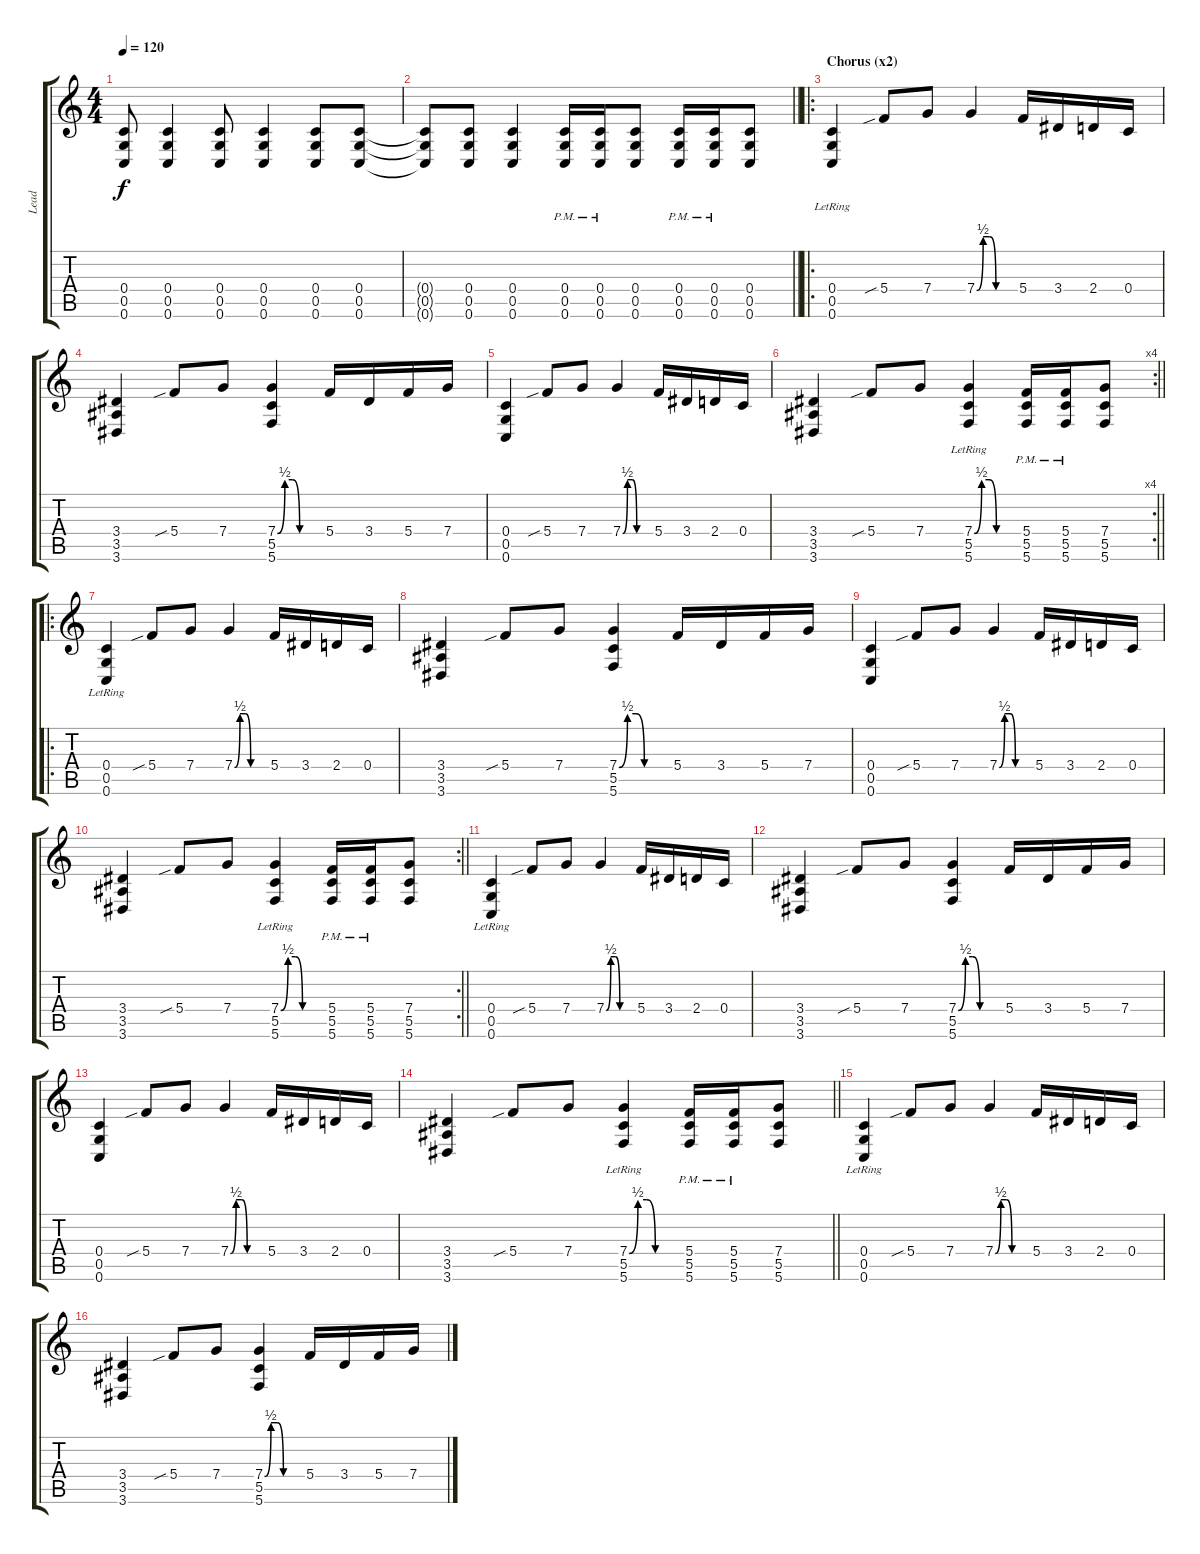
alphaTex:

\track ("Lead" "Lead") {instrument overdrivenguitar}
\staff {score tabs}
\tuning (C4 A3 F3 C3 G2 C2) {hide}
\ts (4 4)
\tempo 120
\clef g2
\ks c
(0.4 0.5 0.6).8{dy f} (0.4 0.5 0.6).4 (0.4 0.5 0.6).8 (0.4 0.5 0.6).4 (0.4 0.5 0.6).8 (0.4 0.5 0.6).8 |
\barLineRight lightlight
(0.4{t} 0.5{t} 0.6{t}).8 (0.4 0.5 0.6).8 (0.4 0.5 0.6).4 (0.4{pm} 0.5{pm} 0.6{pm}).16 (0.4{pm} 0.5{pm} 0.6{pm}).16 (0.4 0.5 0.6).8 (0.4{pm} 0.5{pm} 0.6{pm}).16 (0.4{pm} 0.5{pm} 0.6{pm}).16 (0.4 0.5 0.6).8 |
\ro
\section ("" "Chorus (x2)")
(0.4 0.5{lr} 0.6{lr}).4{volume 16 instrument acousticguitarsteel} 5.4{sib}.8 7.4.8 7.4{be (custom 0 0 10 2 20 2 30 0 60 0)}.4 5.4.16 3.4.16 2.4.16 0.4.16 |
(3.4 3.5 3.6).4 5.4{sib}.8 7.4.8 (7.4{be (custom 0 0 10 2 20 2 30 0 60 0)} 5.5 5.6).4 5.4.16 3.4.16 5.4.16 7.4.16 |
(0.4 0.5 0.6).4 5.4{sib}.8 7.4.8 7.4{be (custom 0 0 10 2 20 2 30 0 60 0)}.4 5.4.16 3.4.16 2.4.16 0.4.16 |
\rc 4
\barLineRight lightlight
(3.4 3.5 3.6).4 5.4{sib}.8 7.4.8 (7.4{be (custom 0 0 10 2 20 2 30 0 60 0)} 5.5{lr} 5.6{lr}).4 (5.4{pm} 5.5{pm} 5.6{pm}).16 (5.4{pm} 5.5{pm} 5.6{pm}).16 (7.4 5.5 5.6).8 |
\ro
(0.4 0.5{lr} 0.6{lr}).4{volume 13 instrument overdrivenguitar} 5.4{sib}.8 7.4.8 7.4{be (custom 0 0 10 2 20 2 30 0 60 0)}.4 5.4.16 3.4.16 2.4.16 0.4.16 |
(3.4 3.5 3.6).4 5.4{sib}.8 7.4.8 (7.4{be (custom 0 0 10 2 20 2 30 0 60 0)} 5.5 5.6).4 5.4.16 3.4.16 5.4.16 7.4.16 |
(0.4 0.5 0.6).4 5.4{sib}.8 7.4.8 7.4{be (custom 0 0 10 2 20 2 30 0 60 0)}.4 5.4.16 3.4.16 2.4.16 0.4.16 |
\rc 2
\barLineRight lightlight
(3.4 3.5 3.6).4 5.4{sib}.8 7.4.8 (7.4{be (custom 0 0 10 2 20 2 30 0 60 0)} 5.5{lr} 5.6{lr}).4 (5.4{pm} 5.5{pm} 5.6{pm}).16 (5.4{pm} 5.5{pm} 5.6{pm}).16 (7.4 5.5 5.6).8 |
(0.4 0.5{lr} 0.6{lr}).4{volume 8 instrument overdrivenguitar} 5.4{sib}.8 7.4.8 7.4{be (custom 0 0 10 2 20 2 30 0 60 0)}.4 5.4.16 3.4.16 2.4.16 0.4.16 |
(3.4 3.5 3.6).4 5.4{sib}.8 7.4.8 (7.4{be (custom 0 0 10 2 20 2 30 0 60 0)} 5.5 5.6).4 5.4.16 3.4.16 5.4.16 7.4.16 |
(0.4 0.5 0.6).4 5.4{sib}.8 7.4.8 7.4{be (custom 0 0 10 2 20 2 30 0 60 0)}.4 5.4.16 3.4.16 2.4.16 0.4.16 |
\barLineRight lightlight
(3.4 3.5 3.6).4 5.4{sib}.8 7.4.8 (7.4{be (custom 0 0 10 2 20 2 30 0 60 0)} 5.5{lr} 5.6{lr}).4 (5.4{pm} 5.5{pm} 5.6{pm}).16 (5.4{pm} 5.5{pm} 5.6{pm}).16 (7.4 5.5 5.6).8 |
(0.4 0.5{lr} 0.6{lr}).4{volume 0 instrument overdrivenguitar} 5.4{sib}.8 7.4.8 7.4{be (custom 0 0 10 2 20 2 30 0 60 0)}.4 5.4.16 3.4.16 2.4.16 0.4.16 |
(3.4 3.5 3.6).4 5.4{sib}.8 7.4.8 (7.4{be (custom 0 0 10 2 20 2 30 0 60 0)} 5.5 5.6).4 5.4.16 3.4.16 5.4.16 7.4.16
